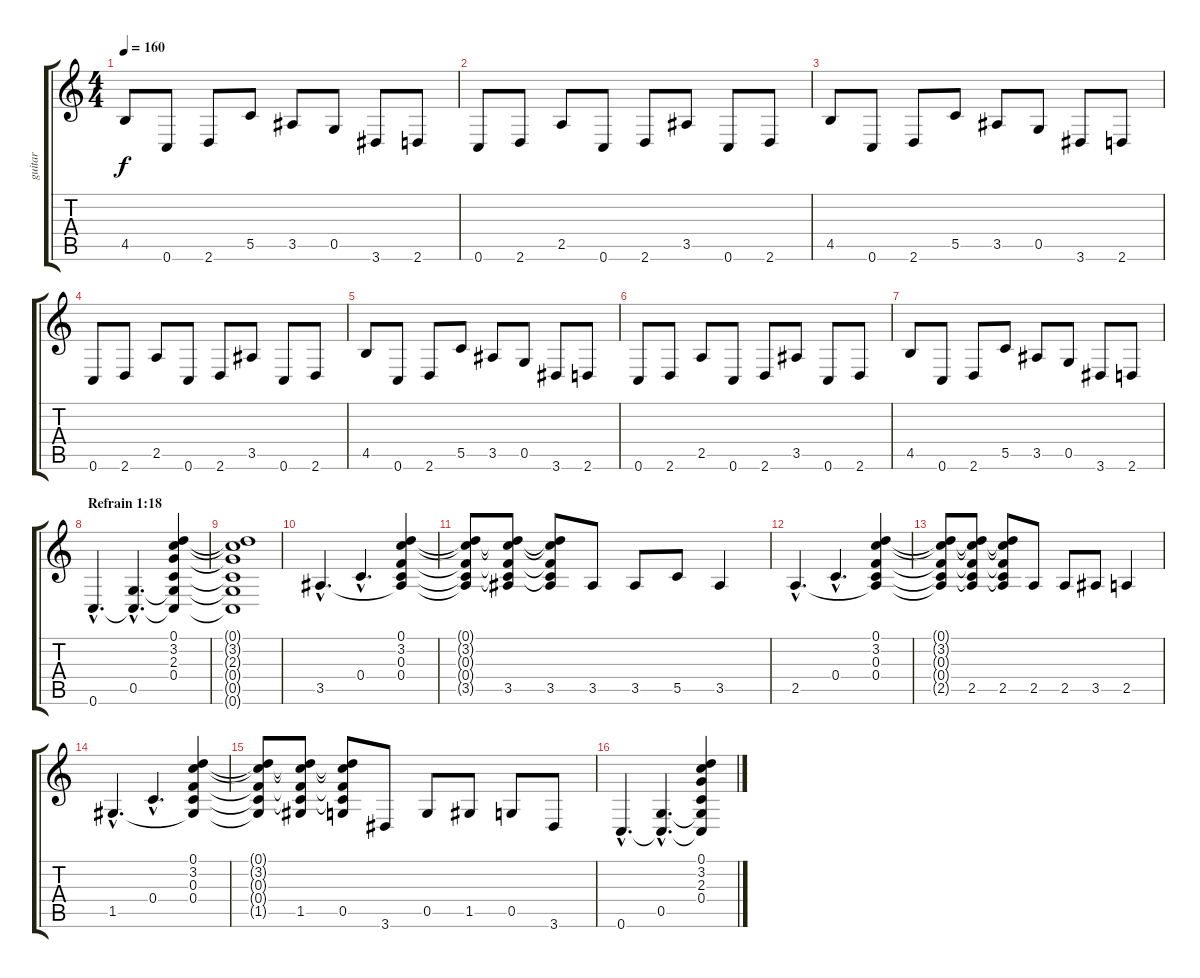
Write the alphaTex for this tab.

\track ("guitar" "guitar") {instrument distortionguitar}
\staff {score tabs}
\tuning (D4 A3 F3 C3 G2 C2) {hide}
\ts (4 4)
\tempo 160
\clef g2
\ks c
4.5.8{dy f} 0.6.8 2.6.8 5.5.8 3.5.8 0.5.8 3.6.8 2.6.8 |
0.6.8 2.6.8 2.5.8 0.6.8 2.6.8 3.5.8 0.6.8 2.6.8 |
4.5.8 0.6.8 2.6.8 5.5.8 3.5.8 0.5.8 3.6.8 2.6.8 |
0.6.8 2.6.8 2.5.8 0.6.8 2.6.8 3.5.8 0.6.8 2.6.8 |
4.5.8 0.6.8 2.6.8 5.5.8 3.5.8 0.5.8 3.6.8 2.6.8 |
0.6.8 2.6.8 2.5.8 0.6.8 2.6.8 3.5.8 0.6.8 2.6.8 |
4.5.8 0.6.8 2.6.8 5.5.8 3.5.8 0.5.8 3.6.8 2.6.8 |
\section ("" "Refrain 1:18")
0.6{hac}.4{d} (0.5{hac} 0.6{hac t}).4{d} (0.1 3.2 2.3 0.4 0.5{t} 0.6{t}).4 |
(0.1{t} 3.2{t} 2.3{t} 0.4{t} 0.5{t} 0.6{t}).1 |
3.5{hac}.4{d} 0.4{hac}.4{d} (0.1 3.2 0.3 0.4 3.5{t}).4 |
(0.1{t} 3.2{t} 0.3{t} 0.4{t} 3.5{t}).8 (0.1{t} 3.2{t} 0.3{t} 0.4{t} 3.5).8 (0.1{t} 3.2{t} 0.3{t} 0.4{t} 3.5).8 3.5.8 3.5.8 5.5.8 3.5.4 |
2.5{hac}.4{d} 0.4{hac}.4{d} (0.1 3.2 0.3 0.4 2.5{t}).4 |
(0.1{t} 3.2{t} 0.3{t} 0.4{t} 2.5{t}).8 (0.1{t} 3.2{t} 0.3{t} 0.4{t} 2.5).8 (0.1{t} 3.2{t} 0.3{t} 0.4{t} 2.5).8 2.5.8 2.5.8 3.5.8 2.5.4 |
1.5{hac}.4{d} 0.4{hac}.4{d} (0.1 3.2 0.3 0.4 1.5{t}).4 |
(0.1{t} 3.2{t} 0.3{t} 0.4{t} 1.5{t}).8 (0.1{t} 3.2{t} 0.3{t} 0.4{t} 1.5).8 (0.1{t} 3.2{t} 0.3{t} 0.4{t} 0.5).8 3.6.8 0.5.8 1.5.8 0.5.8 3.6.8 |
0.6{hac}.4{d} (0.5{hac} 0.6{hac t}).4{d} (0.1 3.2 2.3 0.4 0.5{t} 0.6{t}).4
